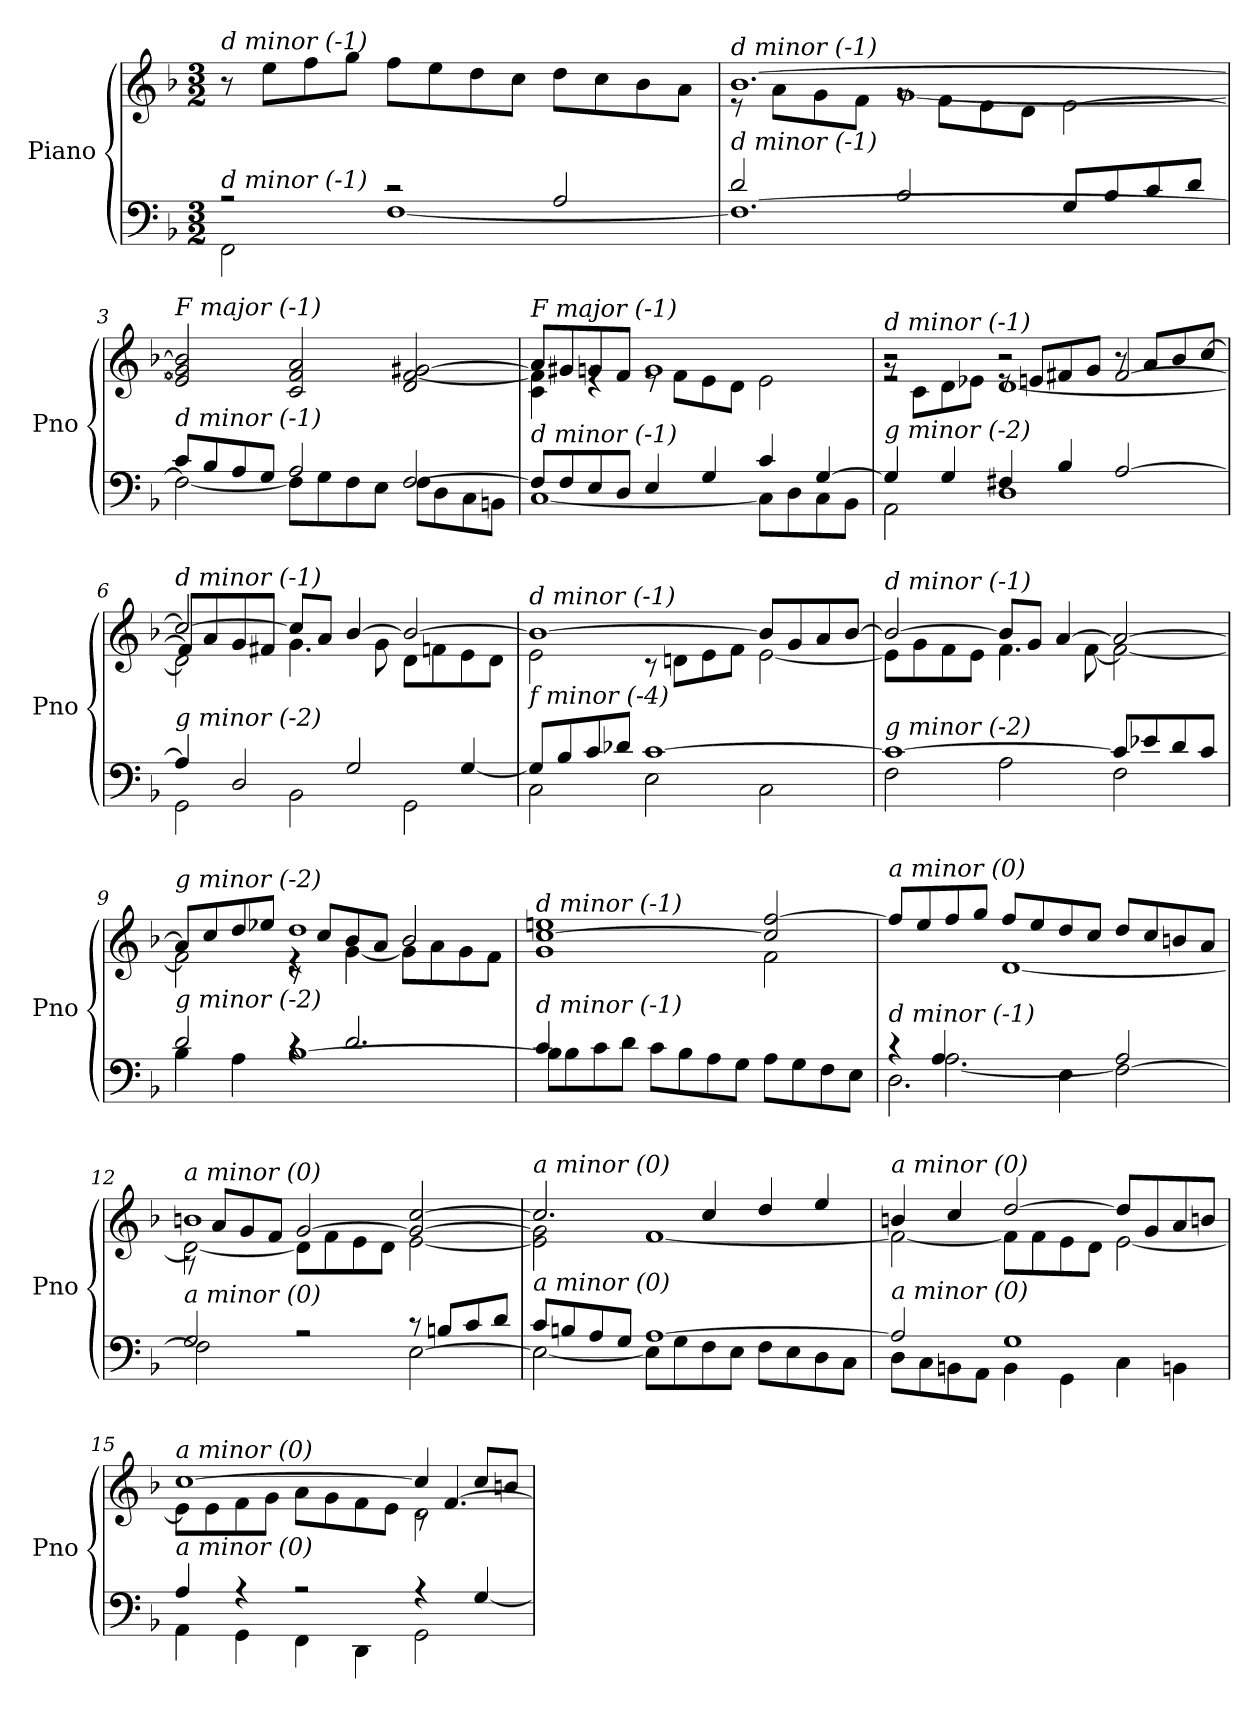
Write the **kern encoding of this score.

**kern	**kern
*part1	*part1
*staff2	*staff1
*I"Piano	*
*I'Pno	*
*clefF4	*clefG2
*k[b-]	*k[b-]
*M3/2	*M3/2
=1	=1
*^	*
!	!	!LO:TX:i:t=d minor (-1)
!LO:TX:i:t=d minor (-1)	!	!
2r	2FF\	8r
.	.	8ee\L
.	.	8ff\
.	.	8gg\J
2r	[1F	8ff\L
.	.	8ee\
.	.	8dd\
.	.	8cc\J
2A/	.	8dd\L
.	.	8cc\
.	.	8b-\
.	.	8a\J
=2	=2	=2
*	*^	*^
*	*	*	*	*^
!	!	!	!LO:TX:i:t=d minor (-1)	!	!
!LO:TX:i:t=d minor (-1)	!	!	!	!	!
2ryy	2d/	1.F_	[1.b-	8r	2ryy
.	.	.	.	8a\L	.
.	.	.	.	8g\	.
.	.	.	.	8f\J	.
1ryy	2B-/	.	.	[1g	8rg
.	.	.	.	.	8f\L
.	.	.	.	.	8e\
.	.	.	.	.	8d\J
.	8G/L	.	.	.	[2e\
.	8B-/	.	.	.	.
.	8c/	.	.	.	.
.	8d/J	.	.	.	.
*	*v	*v	*	*	*
*	*	*v	*v	*v
=3	=3	=3
!	!	!LO:TX:i:t=F major (-1)
!LO:TX:i:t=d minor (-1)	!	!
8c/L	2F\_	2e/] 2g/] 2b-/]
8B-/	.	.
8A/	.	.
8G/J	.	.
2A/	8F\L]	2c/ 2f/ 2a/
.	8G\	.
.	8F\	.
.	8E\J	.
[2F/	8F\L	2d/ [2f/ [2g#Xi/
.	8D\	.
.	8C\	.
.	8BBn\J	.
!!LO:LB:g=z
=4	=4	=4
*	*	*^
!	!	!LO:TX:i:t=F major (-1)	!
!LO:TX:i:t=d minor (-1)	!	!	!
8F/L]	[1C	8a-/L]	4c\ 4f\]
8F/	.	8g#Xi/	.
8E/	.	8g/	4re
8D/J	.	8f/J	.
4E/	.	1g	8re
.	.	.	8f\L
4G/	.	.	8e\
.	.	.	8d\J
4c/	8C\L]	.	2e\
.	8D\	.	.
[4G/	8C\	.	.
.	8BB-\J	.	.
=5	=5	=5	=5
*	*	*	*^
!	!	!LO:TX:i:t=d minor (-1)	!	!
!LO:TX:i:t=g minor (-2)	!	!	!	!
4G/]	2AA\	2r	8rg	2re
.	.	.	8c\L	.
4G/	.	.	8d\	.
.	.	.	8e-X\J	.
4F#X/	1D	2r	[1d	8re
.	.	.	.	8en/L
4B-/	.	.	.	8f#X/
.	.	.	.	8g/J
[2A/	.	8r	.	[2f#/
.	.	8a/L	.	.
.	.	8b-/	.	.
.	.	[8cc/J	.	.
=6	=6	=6	=6	=6
*	*^	*	*	*
!	!	!	!LO:TX:i:t=d minor (-1)	!	!
!LO:TX:i:t=g minor (-2)	!	!	!	!	!
2ryy	4A/]	2GG\	2cc/_	2d\]	8f#/L]
.	.	.	.	.	8a/
.	2D/	.	.	.	8g/
.	.	.	.	.	8f#X/J
1ryy	.	2BB-\	8cc/L]	4.g\	1ryy
.	.	.	8a/J	.	.
.	2G/	.	[4b-/	.	.
.	.	.	.	8g\	.
.	.	2GG\	2b-/_	8d\L	.
.	.	.	.	8fn\	.
.	[4G/	.	.	8e\	.
.	.	.	.	8d\J	.
*	*v	*v	*	*	*
*	*	*	*v	*v
!!LO:LB:g=z
=7	=7	=7	=7
!	!	!LO:TX:i:t=d minor (-1)	!
!LO:TX:i:t=f minor (-4)	!	!	!
8G/L]	2C\	1b-_	2e\
8B-/	.	.	.
8c/	.	.	.
8d-Xj/J	.	.	.
[1c	2E\	.	8r
.	.	.	8dn\L
.	.	.	8e\
.	.	.	8f\J
.	2C\	8b-/L]	[2e\
.	.	8g/	.
.	.	8a/	.
.	.	[8b-/J	.
=8	=8	=8	=8
!	!	!LO:TX:i:t=d minor (-1)	!
!LO:TX:i:t=g minor (-2)	!	!	!
1c_	2F\	2b-/_	8e\L]
.	.	.	8g\
.	.	.	8f\
.	.	.	8e\J
.	2A\	8b-/L]	4.f\
.	.	8g/J	.
.	.	[4a/	.
.	.	.	[8f\
8c/L]	2F\	2a/_	2f\_
8e-X/	.	.	.
8d/	.	.	.
8c/J	.	.	.
=9	=9	=9	=9
*	*^	*	*^
!	!	!	!LO:TX:i:t=g minor (-2)	!	!
!LO:TX:i:t=g minor (-2)	!	!	!	!	!
2ryy	2d/	4B-\	8a/L]	2f\]	2ryy
.	.	.	8cc/	.	.
.	.	4A\	8dd/	.	.
.	.	.	8ee-X/J	.	.
1ryy	4rc	[1B-	1dd	4re	8rc
.	.	.	.	.	8cc/L
.	2.d/	.	.	[4g\	8b-/
.	.	.	.	.	8a/J
.	.	.	.	8g\L]	2b-/
.	.	.	.	8a\	.
.	.	.	.	8g\	.
.	.	.	.	8f\J	.
*	*v	*v	*	*	*
*	*	*	*v	*v
!!LO:LB:g=z
=10	=10	=10	=10
!	!	!LO:TX:i:t=d minor (-1)	!
!LO:TX:i:t=d minor (-1)	!	!	!
4c/	8B-\L]	[1cc 1een	1g
.	8B-\	.	.
4ryy	8c\	.	.
.	8d\J	.	.
1ryy	8c\L	.	.
.	8B-\	.	.
.	8A\	.	.
.	8G\J	.	.
.	8A\L	2cc/] [2ff/	2f\
.	8G\	.	.
.	8F\	.	.
.	8E\J	.	.
=11	=11	=11	=11
*^	*^	*	*^
!	!	!	!	!LO:TX:i:t=a minor (0)	!	!
!LO:TX:i:t=d minor (-1)	!	!	!	!	!	!
2ryy	4r	2.D\	4ryy	8ff/L]	2ryy	4ryy
.	.	.	.	8ee/	.	.
.	[2.A\	.	4A/	8ff/	.	4ryy
.	.	.	.	8gg/J	.	.
1ryy	.	.	1ryy	8ff/L	[1d	1ryy
.	.	.	.	8ee/	.	.
.	.	4E\	.	8dd/	.	.
.	.	.	.	8cc/J	.	.
.	2A/]	[2F\	.	8dd/L	.	.
.	.	.	.	8cc/	.	.
.	.	.	.	8bn/	.	.
.	.	.	.	8a/J	.	.
*	*	*v	*v	*	*	*
=12	=12	=12	=12	=12	=12
!	!	!	!LO:TX:i:t=a minor (0)	!	!
!LO:TX:i:t=a minor (0)	!	!	!	!	!
1ryy	2G/	2F\]	1bn	2d\_	8rA
.	.	.	.	.	8a/L
.	.	.	.	.	8g/
.	.	.	.	.	8f/J
.	2r	2rA	.	8d\L]	[2g/
.	.	.	.	8f\	.
.	.	.	.	8e\	.
.	.	.	.	8d\J	.
2ryy	8r	[2E\	2g/_ [2cc/	[2e\	2ryy
.	8Bn/L	.	.	.	.
.	8c/	.	.	.	.
.	8d/J	.	.	.	.
*	*v	*v	*	*	*
*	*	*	*v	*v
!!LO:LB:g=z
=13	=13	=13	=13
!	!	!LO:TX:i:t=a minor (0)	!
!LO:TX:i:t=a minor (0)	!	!	!
8c/L	2E\_	2.cc/]	2e\] 2g\]
8Bn/	.	.	.
8A/	.	.	.
8G/J	.	.	.
[1A	8E\L]	.	[1f
.	8G\	.	.
.	8F\	4cc/	.
.	8E\J	.	.
.	8F\L	4dd/	.
.	8E\	.	.
.	8D\	4ee/	.
.	8C\J	.	.
=14	=14	=14	=14
!	!	!LO:TX:i:t=a minor (0)	!
!LO:TX:i:t=a minor (0)	!	!	!
2A/]	8D\L	4bn/	2f\_
.	8C\	.	.
.	8BBn\	4cc/	.
.	8AA\J	.	.
1G	4BB\	[2dd/	8f\L]
.	.	.	8f\
.	4GG\	.	8e\
.	.	.	8d\J
.	4C\	8dd/L]	[2e\
.	.	8g/	.
.	4BBn\	8a/	.
.	.	8bn/J	.
=15	=15	=15	=15
*	*^	*	*^
!	!	!	!LO:TX:i:t=a minor (0)	!	!
!LO:TX:i:t=a minor (0)	!	!	!	!	!
1ryy	4A/	4AA\	[1cc	8e\L]	1ryy
.	.	.	.	8e\	.
.	4r	4GG\	.	8f\	.
.	.	.	.	8g\J	.
.	2r	4FF\	.	8a\L	.
.	.	.	.	8g\	.
.	.	4DD\	.	8f\	.
.	.	.	.	8e\J	.
2ryy	4r	2GG\	4cc/]	2d\	8rc
.	.	.	.	.	[4.f/
.	[4G/	.	8cc/L	.	.
.	.	.	8bn/J	.	.
*v	*v	*v	*	*	*
*	*v	*v	*v
=	=
*-	*-
